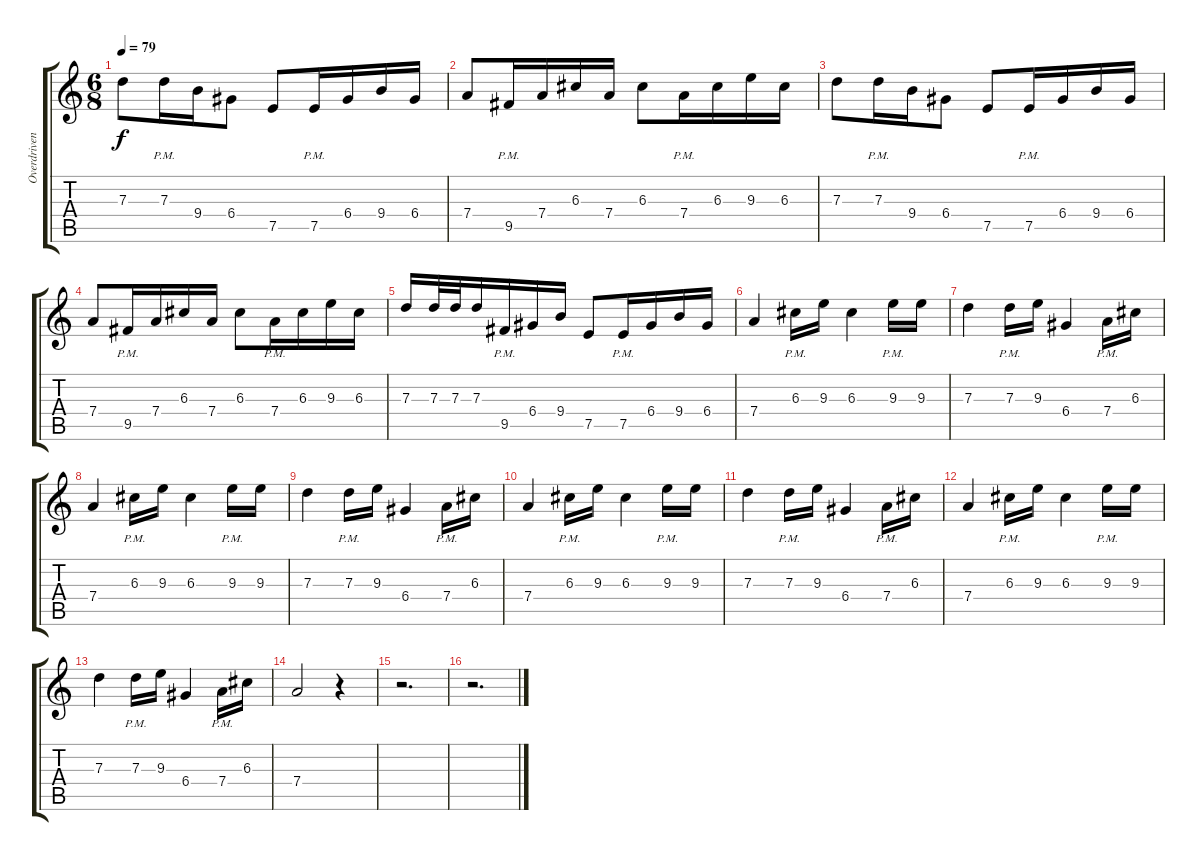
\track ("Overdriven Guitar I" "Overdriven") {instrument overdrivenguitar}
\staff {score tabs}
\tuning (E4 B3 G3 D3 A2 E2) {hide}
\ts (6 8)
\tempo 79
\clef g2
\ks c
7.3.8{dy f} 7.3{pm}.16 9.4.16 6.4.8 7.5.8 7.5{pm}.16 6.4.16 9.4.16 6.4.16 |
7.4.8 9.5{pm}.16 7.4.16 6.3.16 7.4.16 6.3.8 7.4{pm}.16 6.3.16 9.3.16 6.3.16 |
7.3.8 7.3{pm}.16 9.4.16 6.4.8 7.5.8 7.5{pm}.16 6.4.16 9.4.16 6.4.16 |
7.4.8 9.5{pm}.16 7.4.16 6.3.16 7.4.16 6.3.8 7.4{pm}.16 6.3.16 9.3.16 6.3.16 |
7.3.16 7.3.32 7.3.32 7.3.16 9.5{pm}.16 6.4.16 9.4.16 7.5.8 7.5{pm}.16 6.4.16 9.4.16 6.4.16 |
7.4.4 6.3{pm}.16 9.3.16 6.3.4 9.3{pm}.16 9.3.16 |
7.3.4 7.3{pm}.16 9.3.16 6.4.4 7.4{pm}.16 6.3.16 |
7.4.4 6.3{pm}.16 9.3.16 6.3.4 9.3{pm}.16 9.3.16 |
7.3.4 7.3{pm}.16 9.3.16 6.4.4 7.4{pm}.16 6.3.16 |
7.4.4 6.3{pm}.16 9.3.16 6.3.4 9.3{pm}.16 9.3.16 |
7.3.4 7.3{pm}.16 9.3.16 6.4.4 7.4{pm}.16 6.3.16 |
7.4.4 6.3{pm}.16 9.3.16 6.3.4 9.3{pm}.16 9.3.16 |
7.3.4 7.3{pm}.16 9.3.16 6.4.4 7.4{pm}.16 6.3.16 |
7.4.2 r.4 |
r.2{d} |
r.2{d}
